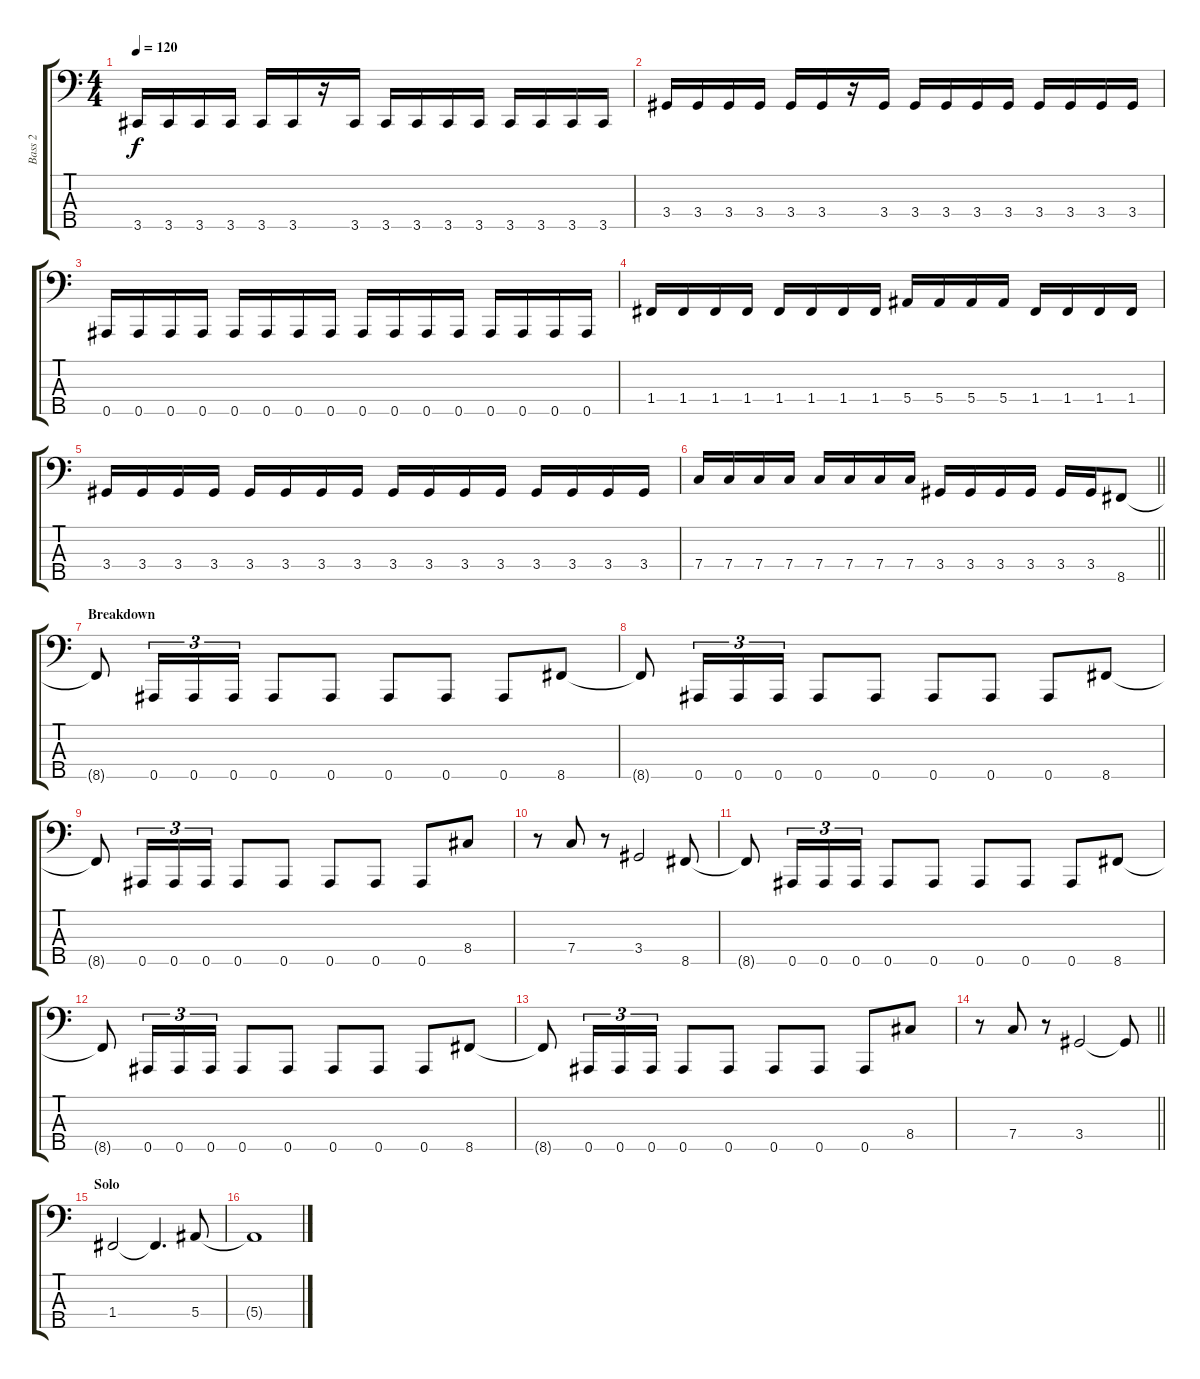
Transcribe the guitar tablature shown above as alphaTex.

\track ("Bass 2" "Bass 2") {instrument electricbasspick}
\staff {score tabs}
\tuning (G2 Eb2 Bb1 F1 Bb0) {hide}
\ts (4 4)
\tempo 120
\clef f4
\ks c
3.5.16{dy f} 3.5.16 3.5.16 3.5.16 3.5.16 3.5.16 r.16 3.5.16 3.5.16 3.5.16 3.5.16 3.5.16 3.5.16 3.5.16 3.5.16 3.5.16 |
3.4.16 3.4.16 3.4.16 3.4.16 3.4.16 3.4.16 r.16 3.4.16 3.4.16 3.4.16 3.4.16 3.4.16 3.4.16 3.4.16 3.4.16 3.4.16 |
0.5.16 0.5.16 0.5.16 0.5.16 0.5.16 0.5.16 0.5.16 0.5.16 0.5.16 0.5.16 0.5.16 0.5.16 0.5.16 0.5.16 0.5.16 0.5.16 |
1.4.16 1.4.16 1.4.16 1.4.16 1.4.16 1.4.16 1.4.16 1.4.16 5.4.16 5.4.16 5.4.16 5.4.16 1.4.16 1.4.16 1.4.16 1.4.16 |
3.4.16 3.4.16 3.4.16 3.4.16 3.4.16 3.4.16 3.4.16 3.4.16 3.4.16 3.4.16 3.4.16 3.4.16 3.4.16 3.4.16 3.4.16 3.4.16 |
\barLineRight lightlight
7.4.16 7.4.16 7.4.16 7.4.16 7.4.16 7.4.16 7.4.16 7.4.16 3.4.16 3.4.16 3.4.16 3.4.16 3.4.16 3.4.16 8.5.8 |
\section ("" "Breakdown")
8.5{t}.8 0.5.16{tu (3 2)} 0.5.16{tu (3 2)} 0.5.16{tu (3 2)} 0.5.8 0.5.8 0.5.8 0.5.8 0.5.8 8.5.8 |
8.5{t}.8 0.5.16{tu (3 2)} 0.5.16{tu (3 2)} 0.5.16{tu (3 2)} 0.5.8 0.5.8 0.5.8 0.5.8 0.5.8 8.5.8 |
8.5{t}.8 0.5.16{tu (3 2)} 0.5.16{tu (3 2)} 0.5.16{tu (3 2)} 0.5.8 0.5.8 0.5.8 0.5.8 0.5.8 8.4.8 |
r.8 7.4.8 r.8 3.4.2 8.5.8 |
8.5{t}.8 0.5.16{tu (3 2)} 0.5.16{tu (3 2)} 0.5.16{tu (3 2)} 0.5.8 0.5.8 0.5.8 0.5.8 0.5.8 8.5.8 |
8.5{t}.8 0.5.16{tu (3 2)} 0.5.16{tu (3 2)} 0.5.16{tu (3 2)} 0.5.8 0.5.8 0.5.8 0.5.8 0.5.8 8.5.8 |
8.5{t}.8 0.5.16{tu (3 2)} 0.5.16{tu (3 2)} 0.5.16{tu (3 2)} 0.5.8 0.5.8 0.5.8 0.5.8 0.5.8 8.4.8 |
\barLineRight lightlight
r.8 7.4.8 r.8 3.4.2 3.4{t}.8 |
\section ("" "Solo")
1.4.2 1.4{t}.4{d} 5.4.8 |
5.4{t}.1
